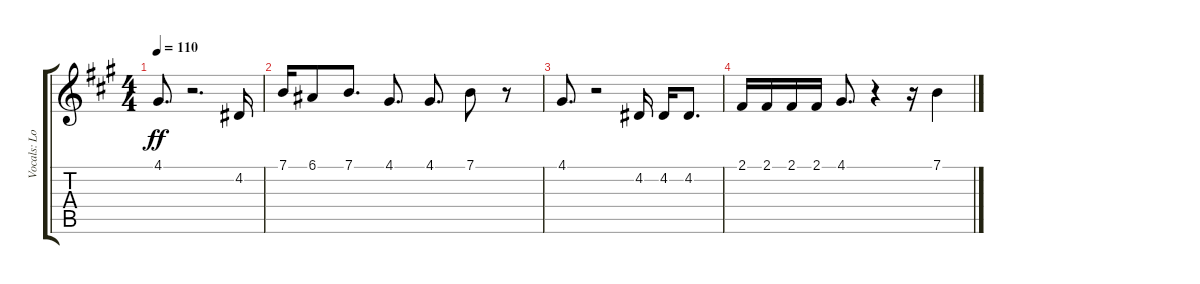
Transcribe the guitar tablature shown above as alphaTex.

\track ("Vocals: Lou Grahmm" "Vocals: Lo") {instrument lead8bassandlead}
\staff {score tabs}
\tuning (E4 B3 G3 D3 A2 E2) {hide}
\ts (4 4)
\tempo 110
\clef g2
\ks a
4.1.8{d dy ff volume 0} r.2{d} 4.2.16 |
7.1.16 6.1.8 7.1.8{d} 4.1.8{d} 4.1.8{d} 7.1.8 r.8 |
4.1.8{d} r.2 4.2.16 4.2.16 4.2.8{d} |
2.1.16 2.1.16 2.1.16 2.1.16 4.1.8{d} r.4 r.16 7.1.4
